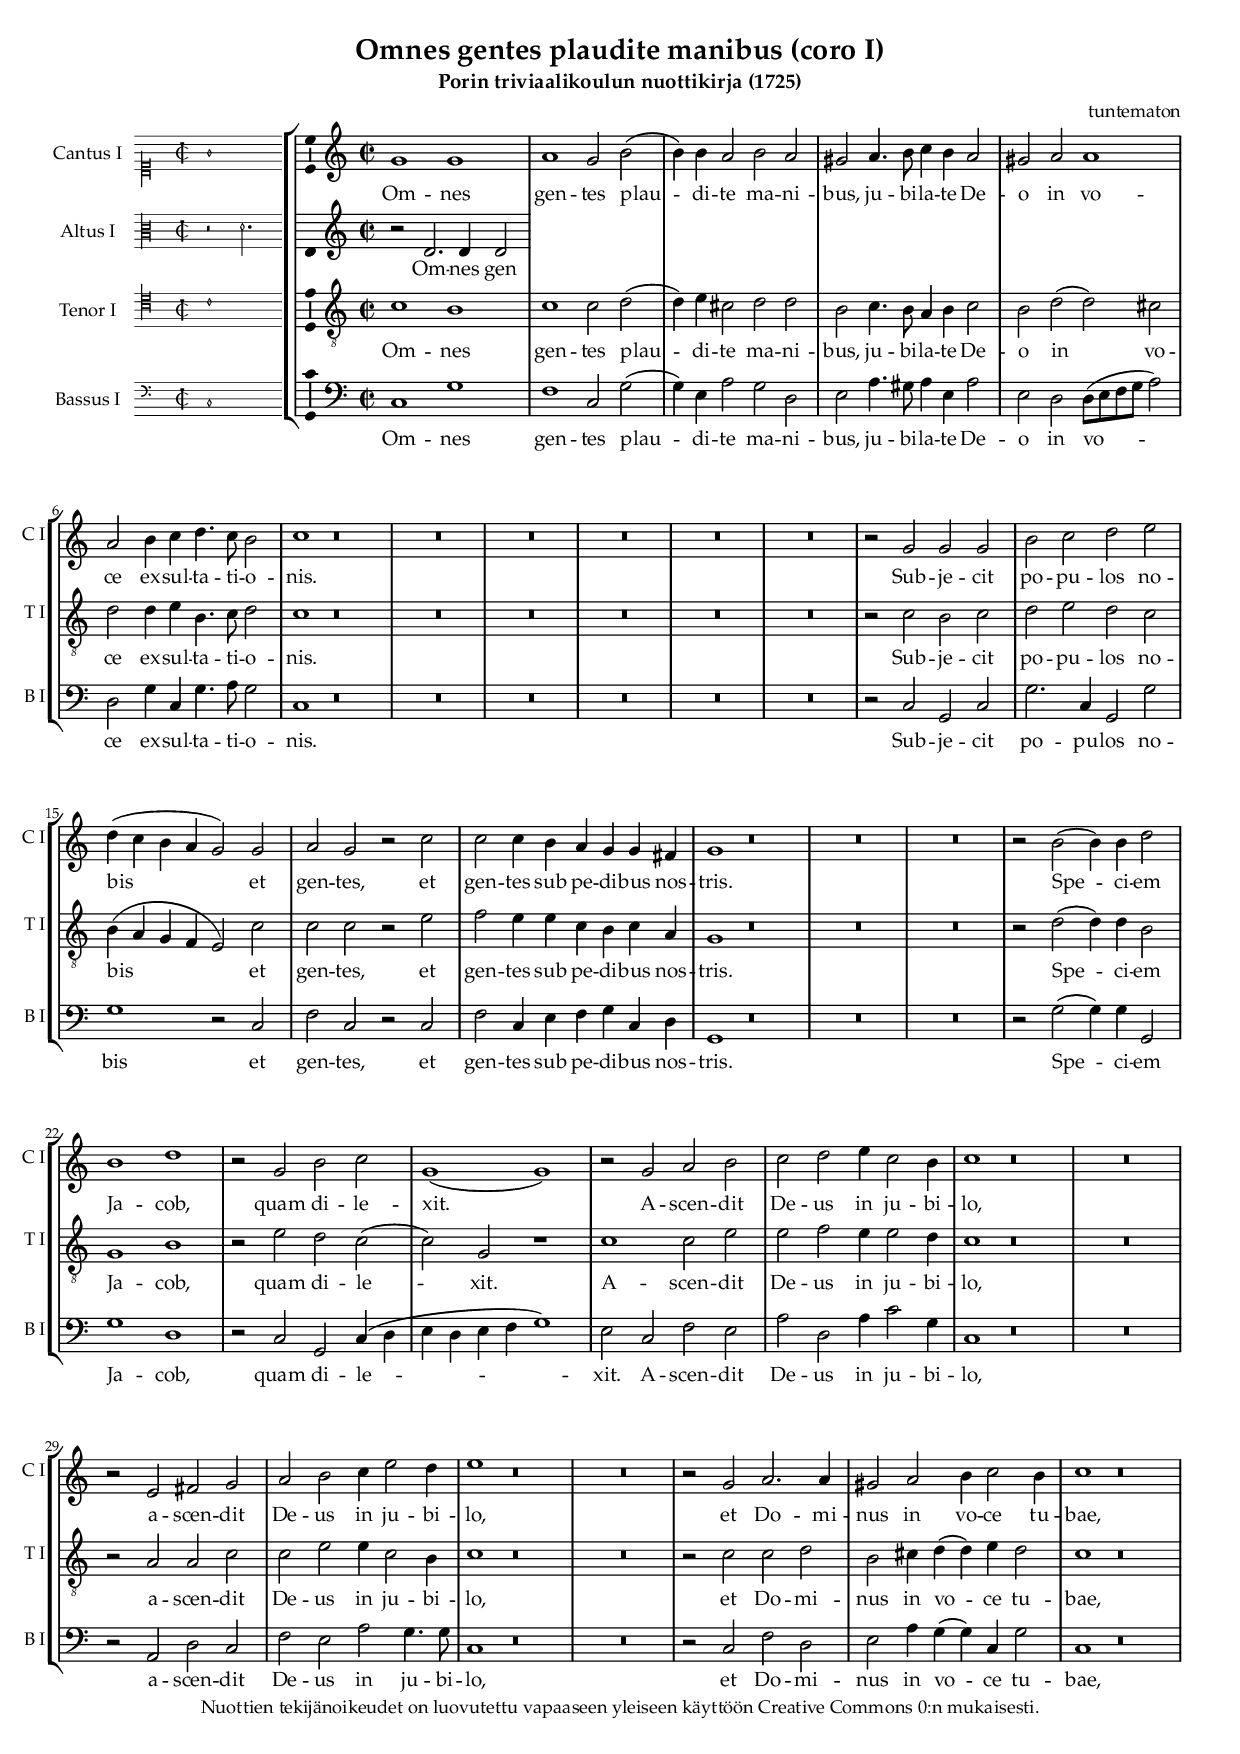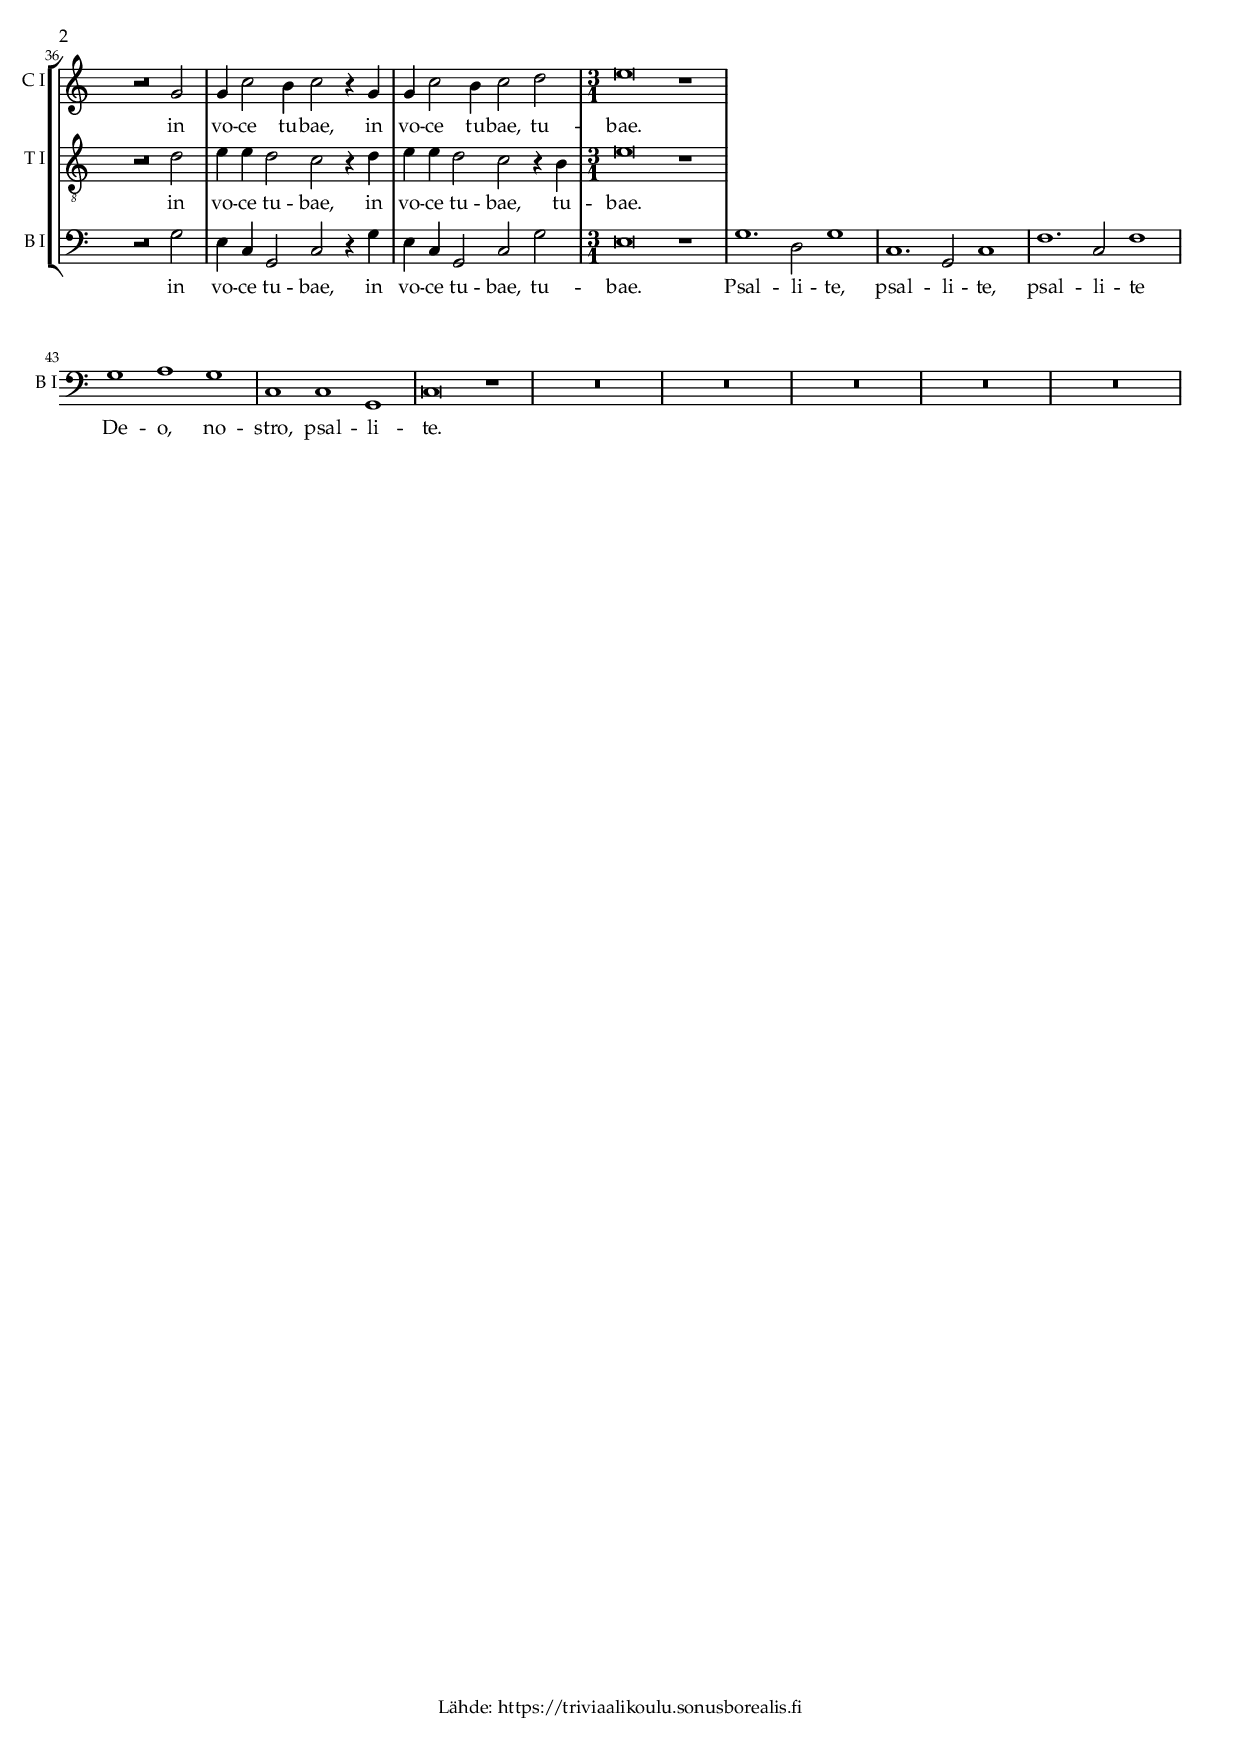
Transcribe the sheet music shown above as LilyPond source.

\version "2.20.0"
\include "suomi.ly"


\include "../omnes-gentes-plaudite-manibus.global.ily"
stanzaOneLyricsChoirOne = \lyricmode {
    Om -- nes gen -- tes plau -- di -- te ma -- ni -- bus,
    ju -- bi -- la -- te De -- o in vo -- ce ex -- sul -- ta -- ti -- o -- nis.
    Sub -- je -- cit po -- pu -- los no -- bis
    et gen -- tes, et gen -- tes sub pe -- di -- bus nos -- tris.
    Spe -- ci -- em Ja -- cob, quam di -- le -- xit.
    A -- scen -- dit De -- us in ju -- bi -- lo,
    a -- scen -- dit De -- us in ju -- bi -- lo,
    et Do -- mi -- nus in vo -- ce tu -- bae, in vo -- ce tu -- bae, in vo -- ce tu -- bae, tu -- bae.

    Psal -- li -- te, psal -- li -- te, psal -- li -- te De -- o, no -- stro, psal -- li -- te.
    Al -- le -- lu -- ja, al -- le -- lu -- ja, al -- le -- lu -- ja, al -- le -- lu -- ja.
}

stanzaOneLyricsChoirTwo = \lyricmode {
    Quo -- ni -- am Do -- mi -- nus ex -- cel -- sus, ter -- ri -- bi -- lis,
    Rex ma -- gnus su -- per om -- nem ter -- ram,
    sub -- je -- cit po -- pu -- los no -- bis
    et gen -- tes, E -- le -- git no -- bis he -- re -- di -- ta -- tem su -- am,
    spe -- ci -- em Ja -- cob, quam di -- le -- xit.
    A -- scen -- dit De -- us in ju -- bi -- lo,
    a -- scen -- dit De -- us in ju -- bi -- lo,
    et Do -- mi -- nus in vo -- ce tu -- bae, in vo -- ce tu -- bae, in vo -- ce tu -- bae.

    Psal -- li -- te, psal -- li -- te, psal -- li -- te re -- gi no -- stro, psal -- li -- te.
    Al -- le -- lu -- ja, al -- le -- lu -- ja, al -- le -- lu -- ja, al -- le -- lu -- ja.
}


% First choir

SopranoOneMusic = \relative c'' {
	\set Staff.instrumentName = #"Cantus I"
	\set Staff.shortInstrumentName = "C I"

	\incipit { \clef "mensural-c1" \globalkey \globaltime g'1 }

	g1 | g | a1 | g2 h( | h4) h a2 | h a |
	gis2 a4. h8 | c4 h a2 | gis a | a1 | a2 h4 c | d4. c8 h2 | c1 |
	\repeat unfold 11 {R |}
	% s 122
	r2 g | g g | h c | d e | d4( c h a | g2) g | a g | r c | c c4 h | a g g fis | g1 |
	\repeat unfold 5 { R1 | }
	% s 123
	r2 h( | h4) h d2 | h1 | d |	 r2 g, | h c |
	g1( | g) | r2 g | a h | c d | e4 c2 h4 | c1 |
	\repeat unfold 3 { R1 | }
	% s 124
	r2 e, | fis g | a h | c4 e2 d4 | e1 | R | R | R |
	r2 g, | a2. a4 | gis2 a | h4 c2 h4 | c1 | R | R |
	r2 g | g4 c2 h4 | c2 r4 g | g c2 h4 | c2 d |

	\time 3/1
    \set Score.tempoHideNote = ##t
    \tempo 2 = 240
	e\breve r1 |
}

AltoOneMusic = \relative c' {
	\set Staff.instrumentName = #"Altus I"
	\set Staff.shortInstrumentName = "A I"

	\incipit { \clef "mensural-c3" \globalkey \globaltime r2 d'2. }

	r2 d2. d4 d2 |
}

TenoreOneMusic = \relative c' {
	\set Staff.instrumentName = #"Tenor I"
	\set Staff.shortInstrumentName = "T I"

	\incipit { \clef "mensural-c4" \globalkey \globaltime c'1 }

	\clef "treble_8"
	c1 | h | c1 | c2 d( | d4) e cis2 | d d |
	h c4. h8 | a4 h c2 | h d( | d) cis | d d4 e | h4. c8 d2 | c1 |
	\repeat unfold 11 {R |}
	% s 122
	r2 c | h c | d e | d c | h4( a g f | e2) c' | c c | r e | f e4 e | c h c a | g1 |
	\repeat unfold 5 { R |}
	% s 123
	r2 d'( | d4) d h2 | g1 | h | r2 e | d c( |
	c) g | r1 | c | c2 e | e f | e4 e2 d4 | c1 |
	\repeat unfold 3 { R | }
	% s 124
	r2 a | a c | c e | e4 c2 h4 | c1 | R | R | R |
	r2 c | c d | h cis4 d( | d) e d2 | c1 | R | R |
	r2 d | e4 e d2 | c r4 d | e e d2 | c r4 h |

	\time 3/1
    \set Score.tempoHideNote = ##t
    \tempo 2 = 240
	e\breve r1 |
}

BassOneMusic = \relative c {
	\set Staff.instrumentName = #"Bassus I"
	\set Staff.shortInstrumentName = "B I"

	\incipit { \clef "mensural-f" \globalkey \globaltime c1 }

	\clef bass
	c1 | g' | f | c2 g'( | g4) e a2 | g d |
	e a4. gis8 | a4 e a2 | e d | d8( e f g a2) | d, g4 c, | g'4. a8 g2 | c,1 |
	\repeat unfold 11 {R |}
	% s 122
	r2 c | g c | g'2. c,4 | g2 g' | g1 | r2 c, | f c | r c | f c4 e | f g c, d | g,1 |
	\repeat unfold 5 { R |}
	% s 123
	r2 g'( | g4) g g,2 | g'1 | d | r2 c | g c4( d |
	e d e f | g1) | e2 c | f e | a d, | a'4 c2 g4 | c,1 |
	\repeat unfold 3 { R | }
	% s 124
	r2 a | d c | f e | a g4. g8 | c,1 | R | R | R |
	r2 c | f d | e a4 g( | g) c, g'2 | c,1 | R | R |
	r2 g' | e4 c g2 | c r4 g' | e c g2 | c g' |

	\time 3/1
    \set Score.tempoHideNote = ##t
    \tempo 2 = 240
	e\breve r1 |
	g1. d2 g1 | c,1. g2 c1 | f1. c2 f1 | g a g | c, c g | c\breve r1 |
	\repeat unfold 5 { R\breve. | }
}



\include "omnes-gentes-plaudite-manibus.header.ily"

\header {
  title = "Omnes gentes plaudite manibus (coro I)"
}


\score {
  \new StaffGroup = choirOneStaff <<
    \new Staff <<
      \new Voice = "Soprano" {
		\global
        \SopranoOneMusic
      }
     \new Lyrics \lyricsto "Soprano" {
       \stanzaOneLyricsChoirOne
     }
    >>
    \new Staff <<
      \new Voice = "Alto" {
        \global
        \AltoOneMusic
      }
     \new Lyrics \lyricsto "Alto" {
       \stanzaOneLyricsChoirOne
     }
    >>
    \new Staff <<
      \new Voice = "Tenore" {
        \global
        \TenoreOneMusic
      }
      \new Lyrics \lyricsto "Tenore" {
       \stanzaOneLyricsChoirOne
      }
    >>
    \new Staff <<
      \new Voice = "Bass" {
        \global
        \BassOneMusic
      }
      \new Lyrics \lyricsto "Bass" {
       \stanzaOneLyricsChoirOne
      }
    >>
  >>

  \midi {
    \globaltempo
  }
  \layout {
    \context {
      \Staff
      \consists "Ambitus_engraver"
		
    }
    indent = 4\cm
    incipit-width = 2.5\cm
    \context {
     \Score
     \override VerticalAxisGroup.remove-first = ##t
    }
  }
}
